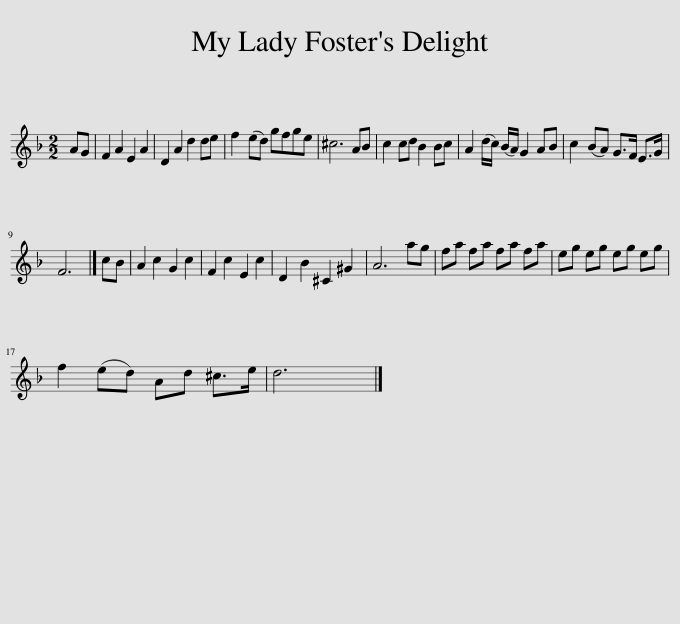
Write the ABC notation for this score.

X:1
L:1/8
M:2/2
I:linebreak $
K:F
V:1 treble
V:1
 AG | F2 A2 E2 A2 | D2 A2 d2 de | f2 (ed) gfge | ^c6 AB | %5
 c2 cd B2 Bc | A2 (d/c/) (B/A/) G2 AB | c2 (BA) G>F E>G |$ F6 |] cB | %10
 A2 c2 G2 c2 | F2 c2 E2 c2 | D2 B2 ^C2 ^G2 | A6 ag | fa fa fa fa | %15
 eg eg eg eg |$ f2 (ed) Ad ^c>e | d6 |] %18
